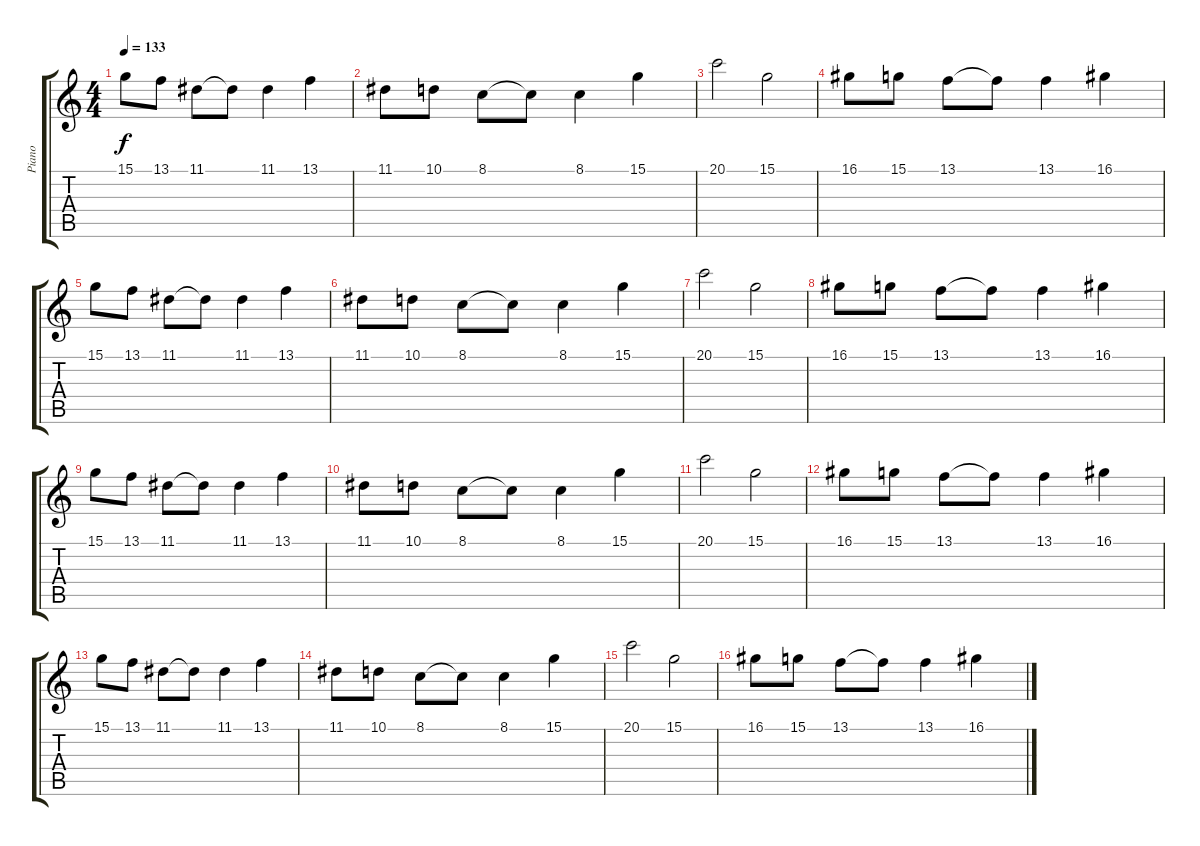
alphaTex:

\track ("Piano" "Piano") {instrument acousticgrandpiano}
\staff {score tabs}
\tuning (E4 B3 G3 D3 A2 E2) {hide}
\ts (4 4)
\tempo 133
\clef g2
\ks c
15.1.8{dy f} 13.1.8 11.1.8 11.1{t}.8 11.1.4 13.1.4 |
11.1.8 10.1.8 8.1.8 8.1{t}.8 8.1.4 15.1.4 |
20.1.2 15.1.2 |
16.1.8 15.1.8 13.1.8 13.1{t}.8 13.1.4 16.1.4 |
15.1.8 13.1.8 11.1.8 11.1{t}.8 11.1.4 13.1.4 |
11.1.8 10.1.8 8.1.8 8.1{t}.8 8.1.4 15.1.4 |
20.1.2 15.1.2 |
16.1.8 15.1.8 13.1.8 13.1{t}.8 13.1.4 16.1.4 |
15.1.8 13.1.8 11.1.8 11.1{t}.8 11.1.4 13.1.4 |
11.1.8 10.1.8 8.1.8 8.1{t}.8 8.1.4 15.1.4 |
20.1.2 15.1.2 |
16.1.8 15.1.8 13.1.8 13.1{t}.8 13.1.4 16.1.4 |
15.1.8 13.1.8 11.1.8 11.1{t}.8 11.1.4 13.1.4 |
11.1.8 10.1.8 8.1.8 8.1{t}.8 8.1.4 15.1.4 |
20.1.2 15.1.2 |
16.1.8 15.1.8 13.1.8 13.1{t}.8 13.1.4 16.1.4
